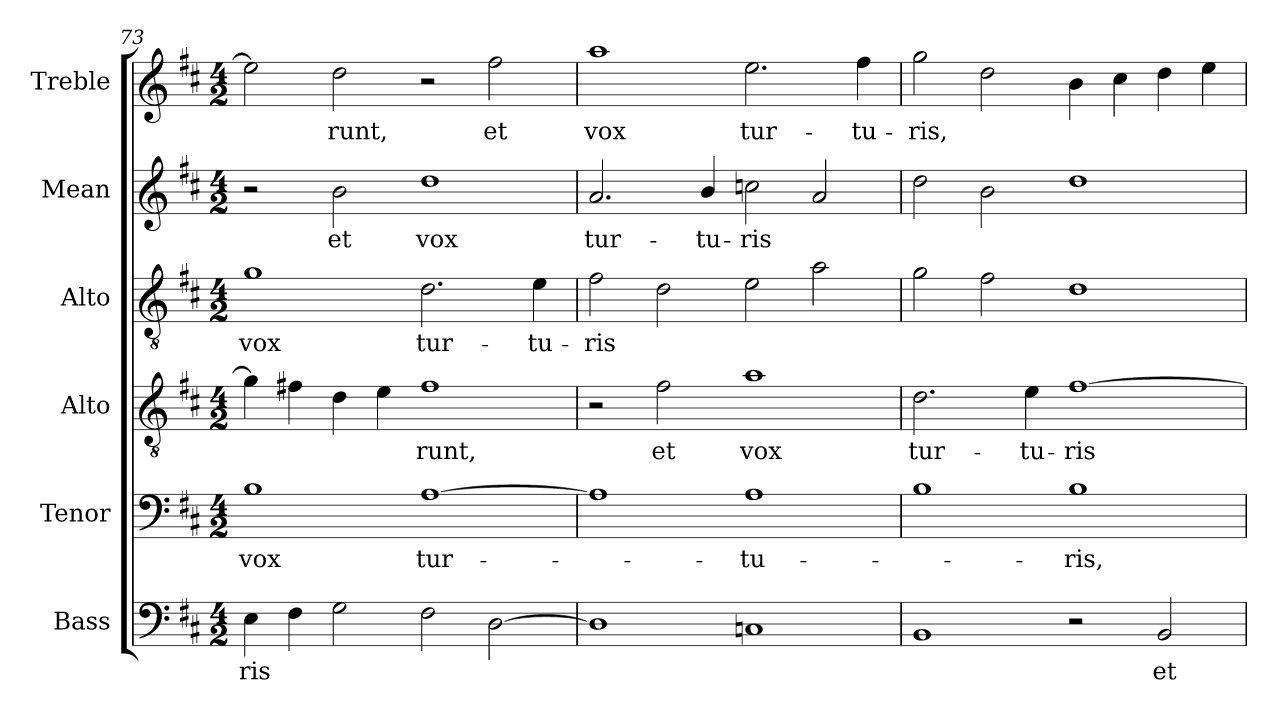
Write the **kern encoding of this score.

**kern	**text	**kern	**text	**kern	**text	**kern	**text	**kern	**text	**kern	**text
*part6	*part6	*part5	*part5	*part4	*part4	*part3	*part3	*part2	*part2	*part1	*part1
*staff6	*staff6	*staff5	*staff5	*staff4	*staff4	*staff3	*staff3	*staff2	*staff2	*staff1	*staff1
*I"Bass	*	*I"Tenor	*	*I"Alto	*	*I"Alto	*	*I"Mean	*	*I"Treble	*
*I'B.	*	*I'T.	*	*I'A.	*	*I'A.	*	*I'M.	*	*I'Tr.	*
*clefF4	*	*clefF4	*	*clefGv2	*	*clefGv2	*	*clefG2	*	*clefG2	*
*	*	*	*	*ITrd7c12	*	*ITrd7c12	*	*	*	*	*
*k[f#c#]	*	*k[f#c#]	*	*k[f#c#]	*	*k[f#c#]	*	*k[f#c#]	*	*k[f#c#]	*
*D:	*	*D:	*	*D:	*	*D:	*	*D:	*	*D:	*
*M4/2	*	*M4/2	*	*M4/2	*	*M4/2	*	*M4/2	*	*M4/2	*
=73	=73	=73	=73	=73	=73	=73	=73	=73	=73	=73	=73
!	!LO:LY:b:color=#000000	!	!	!	!	!	!	!	!	!	!
!	!	!	!LO:LY:b:color=#000000	!	!	!	!	!	!	!	!
!	!	!	!	!	!	!	!LO:LY:b:color=#000000	!	!	!	!
4Ei\	-ris	1Bi	vox	4Gi\]	.	1Gi	vox	2r	.	2eei\]	.
4F#i\	.	.	.	4F#Xi\	.	.	.	.	.	.	.
!	!	!	!	!	!	!	!	!	!LO:LY:b:color=#000000	!	!
!	!	!	!	!	!	!	!	!	!	!	!LO:LY:b:color=#000000
2Gi\	.	.	.	4Di\	.	.	.	2bi\	et	2ddi\	-runt,
.	.	.	.	4Ei\	.	.	.	.	.	.	.
!	!	!	!LO:LY:b:color=#000000	!	!	!	!	!	!	!	!
!	!	!	!	!	!LO:LY:b:color=#000000	!	!	!	!	!	!
!	!	!	!	!	!	!	!LO:LY:b:color=#000000	!	!	!	!
!	!	!	!	!	!	!	!	!	!LO:LY:b:color=#000000	!	!
2F#i\	.	[>1Ai	tur-	1F#i	-runt,	2.Di\	tur-	1ddi	vox	2r	.
!	!	!	!	!	!	!	!	!	!	!	!LO:LY:b:color=#000000
[>2Di\	.	.	.	.	.	.	.	.	.	2ff#i\	et
!	!	!	!	!	!	!	!LO:LY:b:color=#000000	!	!	!	!
.	.	.	.	.	.	4Ei\	-tu-	.	.	.	.
=74	=74	=74	=74	=74	=74	=74	=74	=74	=74	=74	=74
!	!	!	!	!	!	!	!LO:LY:b:color=#000000	!	!	!	!
!	!	!	!	!	!	!	!	!	!LO:LY:b:color=#000000	!	!
!	!	!	!	!	!	!	!	!	!	!	!LO:LY:b:color=#000000
1Di]	.	1Ai]	.	2r	.	2F#i\	-ris	2.ai/	tur-	1aai	vox
!	!	!	!	!	!LO:LY:b:color=#000000	!	!	!	!	!	!
.	.	.	.	2F#i\	et	2Di\	.	.	.	.	.
!	!	!	!	!	!	!	!	!	!LO:LY:b:color=#000000	!	!
.	.	.	.	.	.	.	.	4bi/	-tu-	.	.
!	!	!	!LO:LY:b:color=#000000	!	!	!	!	!	!	!	!
!	!	!	!	!	!LO:LY:b:color=#000000	!	!	!	!	!	!
!	!	!	!	!	!	!	!	!	!LO:LY:b:color=#000000	!	!
!	!	!	!	!	!	!	!	!	!	!	!LO:LY:b:color=#000000
1Cni	.	1Ai	-tu-	1Ai	vox	2Ei\	.	2ccni\	-ris	2.eei\	tur-
.	.	.	.	.	.	2Ai\	.	2ai/	.	.	.
!	!	!	!	!	!	!	!	!	!	!	!LO:LY:b:color=#000000
.	.	.	.	.	.	.	.	.	.	4ff#i\	-tu-
!!LO:PB:g=z
=75	=75	=75	=75	=75	=75	=75	=75	=75	=75	=75	=75
!	!	!	!	!	!LO:LY:b:color=#000000	!	!	!	!	!	!
!	!	!	!	!	!	!	!	!	!	!	!LO:LY:b:color=#000000
1BBi	.	1Bi	.	2.Di\	tur-	2Gi\	.	2ddi\	.	2ggi\	-ris,
.	.	.	.	.	.	2F#i\	.	2bi\	.	2ddi\	.
!	!	!	!	!	!LO:LY:b:color=#000000	!	!	!	!	!	!
.	.	.	.	4Ei\	-tu-	.	.	.	.	.	.
!	!	!	!LO:LY:b:color=#000000	!	!	!	!	!	!	!	!
!	!	!	!	!	!LO:LY:b:color=#000000	!	!	!	!	!	!
2r	.	1Bi	-ris,	[>1F#i	-ris	1Di	.	1ddi	.	4bi\	.
.	.	.	.	.	.	.	.	.	.	4cc#i\	.
!	!LO:LY:b:color=#000000	!	!	!	!	!	!	!	!	!	!
2BBi/	et	.	.	.	.	.	.	.	.	4ddi\	.
.	.	.	.	.	.	.	.	.	.	4eei\	.
=	=	=	=	=	=	=	=	=	=	=	=
*-	*-	*-	*-	*-	*-	*-	*-	*-	*-	*-	*-
